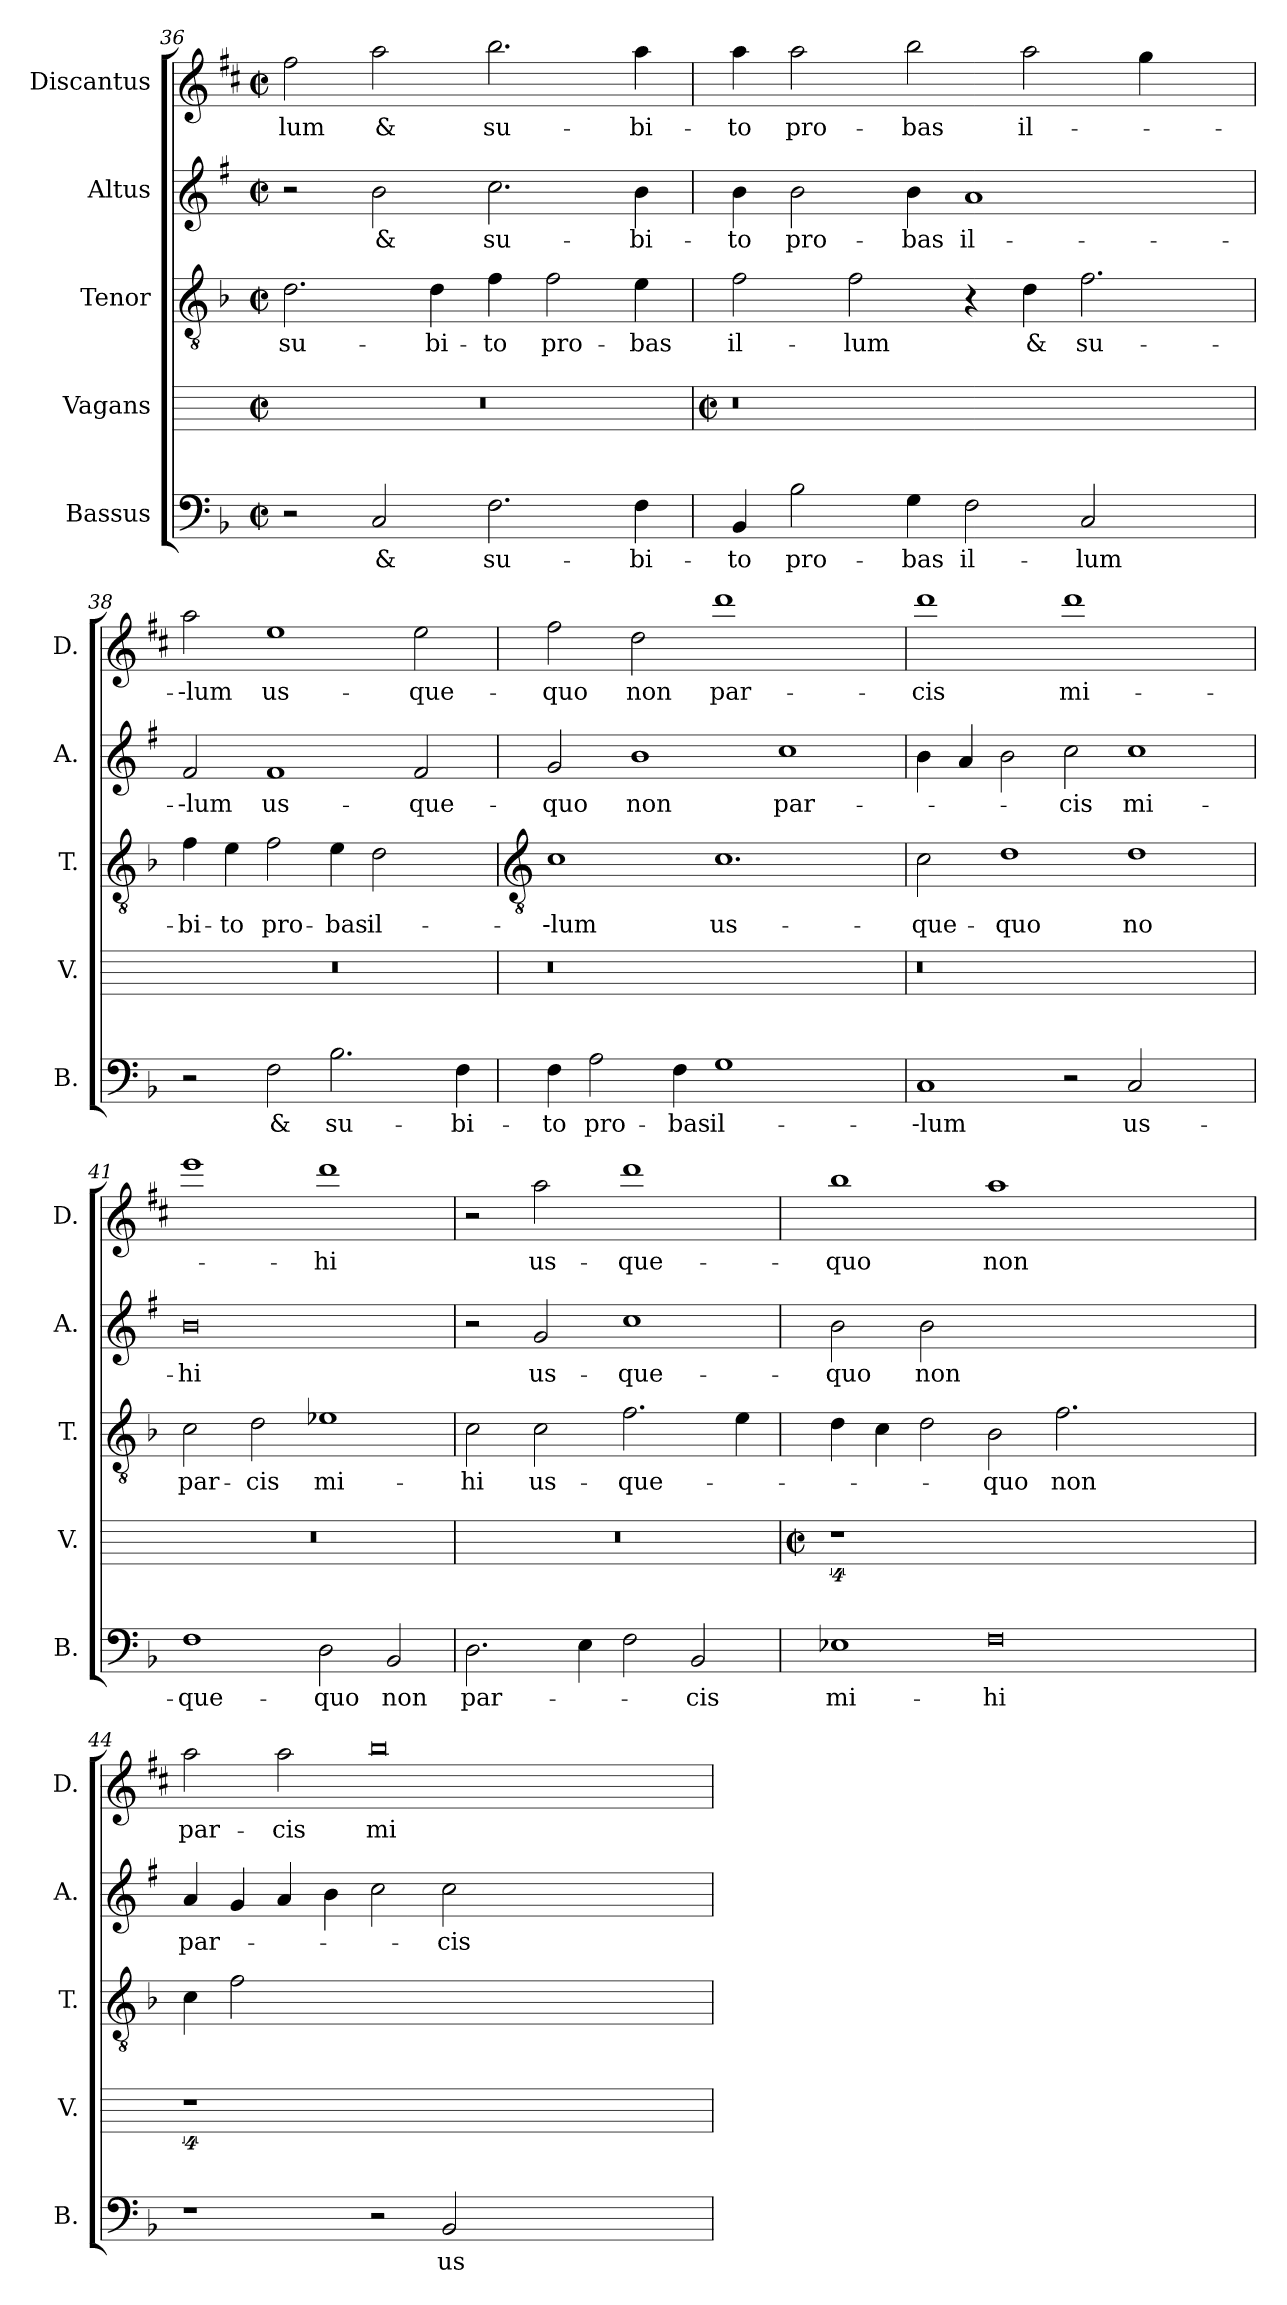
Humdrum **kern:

**kern	**text	**kern	**kern	**text	**kern	**text	**kern	**text
*part5	*part5	*part4	*part3	*part3	*part2	*part2	*part1	*part1
*staff5	*staff5	*staff4	*staff3	*staff3	*staff2	*staff2	*staff1	*staff1
*I"Bassus	*	*I"Vagans	*I"Tenor	*	*I"Altus	*	*I"Discantus	*
*I'B.	*	*I'V.	*I'T.	*	*I'A.	*	*I'D.	*
*clefF4	*	*	*clefGv2	*	*clefG2	*	*clefG2	*
*	*	*	*	*	*ITrd1c2	*	*ITrd5c9	*
*k[b-]	*	*	*k[b-]	*	*k[b-]	*	*k[b-]	*
*F:	*	*	*F:	*	*F:	*	*F:	*
*M4/2	*	*M4/2	*M4/2	*	*M4/2	*	*M4/2	*
*met(c|)	*	*met(c|)	*met(c|)	*	*met(c|)	*	*met(c|)	*
=36	=36	=36	=36	=36	=36	=36	=36	=36
!	!	!	!	!LO:LY:b	!	!	!	!LO:LY:b
2r	.	0r	2.d	su-	2r	.	2a	-lum
!	!LO:LY:b	!	!	!	!	!LO:LY:b	!	!LO:LY:b
2C	&	.	.	.	2a	&	2cc	&
!	!	!	!	!LO:LY:b	!	!	!	!
.	.	.	4d	-bi-	.	.	.	.
!	!LO:LY:b	!	!	!LO:LY:b	!	!LO:LY:b	!	!LO:LY:b
2.F	su-	.	4f	-to	2.b-	su-	2.dd	su-
!	!	!	!	!LO:LY:b	!	!	!	!
.	.	.	2f	pro-	.	.	.	.
!	!LO:LY:b	!	!	!LO:LY:b	!	!LO:LY:b	!	!LO:LY:b
4F	-bi-	.	4e	-bas	4a	-bi-	4cc	-bi-
!!LO:LB:g=z
=37	=37	=37	=37	=37	=37	=37	=37	=37
*	*	*M4/2	*	*	*	*	*	*
*	*	*met(c|)	*	*	*	*	*	*
!	!LO:LY:b	!	!	!LO:LY:b	!	!LO:LY:b	!	!LO:LY:b
4BB-	-to	0r	2f	il-	4a	-to	4cc	-to
!	!LO:LY:b	!	!	!	!	!LO:LY:b	!	!LO:LY:b
2B-	pro-	.	.	.	2a	pro-	2cc	pro-
!	!	!	!	!LO:LY:b	!	!	!	!
.	.	.	2f	-lum	.	.	.	.
!	!LO:LY:b	!	!	!	!	!LO:LY:b	!	!LO:LY:b
4G	-bas	.	.	.	4a	-bas	2dd	-bas
!	!LO:LY:b	!	!	!	!	!LO:LY:b	!	!
2F	il-	.	4r	.	1g	il-	.	.
!	!	!	!	!LO:LY:b	!	!	!	!LO:LY:b
.	.	.	4d	&	.	.	2cc	il-
!	!LO:LY:b	!	!	!LO:LY:b	!	!	!	!
2C	-lum	.	2.f	su-	.	.	.	.
.	.	.	.	.	.	.	4b-	.
4ryy	.	4ryy	.	.	4ryy	.	4ryy	.
!!LO:LB:g=z
=38	=38	=38	=38	=38	=38	=38	=38	=38
!	!	!	!	!LO:LY:b	!	!LO:LY:b	!	!LO:LY:b
2r	.	0r	4f	-bi-	2e	--lum	2cc	--lum
!	!	!	!	!LO:LY:b	!	!	!	!
.	.	.	4e	-to	.	.	.	.
!	!LO:LY:b	!	!	!LO:LY:b	!	!LO:LY:b	!	!LO:LY:b
2F	&	.	2f	pro-	1e	us-	1g	us-
!	!LO:LY:b	!	!	!LO:LY:b	!	!	!	!
2.B-	su-	.	4e	-bas	.	.	.	.
!	!	!	!	!LO:LY:b	!	!	!	!
.	.	.	2d	il-	.	.	.	.
!	!	!	!	!	!	!LO:LY:b	!	!LO:LY:b
.	.	.	.	.	2e	-que-	2g	-que-
!	!LO:LY:b	!	!	!	!	!	!	!
4F	-bi-	.	4ryy	.	.	.	.	.
!!LO:LB:g=z
=39	=39	=39	=39	=39	=39	=39	=39	=39
*	*	*	*clefGv2	*	*	*	*	*
!	!LO:LY:b	!	!	!LO:LY:b	!	!LO:LY:b	!	!LO:LY:b
4F	-to	0r	1c	--lum	2f	-quo	2a	-quo
!	!LO:LY:b	!	!	!	!	!	!	!
2A	pro-	.	.	.	.	.	.	.
!	!	!	!	!	!	!LO:LY:b	!	!LO:LY:b
.	.	.	.	.	1a	non	2f	non
!	!LO:LY:b	!	!	!	!	!	!	!
4F	-bas	.	.	.	.	.	.	.
!	!LO:LY:b	!	!	!LO:LY:b	!	!	!	!LO:LY:b
1G	il-	.	1.c	us-	.	.	1ff	par-
!	!	!	!	!	!	!LO:LY:b	!	!
.	.	.	.	.	1b-	par-	.	.
2ryy	.	2ryy	.	.	.	.	2ryy	.
!!LO:LB:g=z
=40	=40	=40	=40	=40	=40	=40	=40	=40
!	!LO:LY:b	!	!	!LO:LY:b	!	!	!	!LO:LY:b
1C	--lum	0r	2c	-que-	4a	.	1ff	-cis
.	.	.	.	.	4g	.	.	.
!	!	!	!	!LO:LY:b	!	!	!	!
.	.	.	1d	-quo	2a	.	.	.
!	!	!	!	!	!	!LO:LY:b	!	!LO:LY:b
2r	.	.	.	.	2b-	-cis	1ff	mi-
!	!LO:LY:b	!	!	!LO:LY:b	!	!LO:LY:b	!	!
2C	us-	.	1d	no	1b-	mi-	.	.
2ryy	.	2ryy	.	.	.	.	2ryy	.
=41	=41	=41	=41	=41	=41	=41	=41	=41
!	!LO:LY:b	!	!	!LO:LY:b	!	!LO:LY:b	!	!
1F	-que-	0r	2c	par-	0a	-hi	1gg	.
!	!	!	!	!LO:LY:b	!	!	!	!
.	.	.	2d	-cis	.	.	.	.
!	!LO:LY:b	!	!	!LO:LY:b	!	!	!	!LO:LY:b
2D	-quo	.	1e-X	mi-	.	.	1ff	-hi
!	!LO:LY:b	!	!	!	!	!	!	!
2BB-	non	.	.	.	.	.	.	.
=42	=42	=42	=42	=42	=42	=42	=42	=42
!	!LO:LY:b	!	!	!LO:LY:b	!	!	!	!
2.D	par-	0r	2c	-hi	2r	.	2r	.
!	!	!	!	!LO:LY:b	!	!LO:LY:b	!	!LO:LY:b
.	.	.	2c	us-	2f	us-	2cc	us-
4E	.	.	.	.	.	.	.	.
!	!	!	!	!LO:LY:b	!	!LO:LY:b	!	!LO:LY:b
2F	.	.	2.f	-que-	1b-	-que-	1ff	-que-
!	!LO:LY:b	!	!	!	!	!	!	!
2BB-	-cis	.	.	.	.	.	.	.
.	.	.	4e	.	.	.	.	.
!!LO:LB:g=z
=43	=43	=43	=43	=43	=43	=43	=43	=43
*	*	*M4/2	*	*	*	*	*	*
*	*	*met(c|)	*	*	*	*	*	*
!	!LO:LY:b	!	!	!	!	!LO:LY:b	!	!LO:LY:b
1E-X	mi-	4%9r	4d	.	2a	-quo	1dd	-quo
.	.	.	4c	.	.	.	.	.
!	!	!	!	!	!	!LO:LY:b	!	!
.	.	.	2d	.	2a	non	.	.
!	!LO:LY:b	!	!	!LO:LY:b	!	!	!	!LO:LY:b
0F	-hi	.	2B-	-quo	0ryy	.	1cc	non
!	!	!	!	!LO:LY:b	!	!	!	!
.	.	.	2.f	non	.	.	.	.
.	.	.	.	.	.	.	1ryy	.
.	.	2.ryy	2.ryy	.	.	.	.	.
!!LO:LB:g=z
=44	=44	=44	=44	=44	=44	=44	=44	=44
!	!	!	!	!	!	!LO:LY:b	!	!LO:LY:b
1r	.	4%15r	4c	.	4g	par-	2cc	par-
.	.	.	2f	.	4f	.	.	.
!	!	!	!	!	!	!	!	!LO:LY:b
.	.	.	.	.	4g	.	2cc	-cis
.	.	.	0.ryy	.	4a	.	.	.
!	!	!	!	!	!	!	!	!LO:LY:b
2r	.	.	.	.	2b-	.	0dd	mi-
!	!LO:LY:b	!	!	!	!	!LO:LY:b	!	!
2BB-	us-	.	.	.	2b-	-cis	.	.
1..ryy	.	.	.	.	1..ryy	.	.	.
.	.	.	.	.	.	.	2.ryy	.
=	=	=	=	=	=	=	=	=
*-	*-	*-	*-	*-	*-	*-	*-	*-
